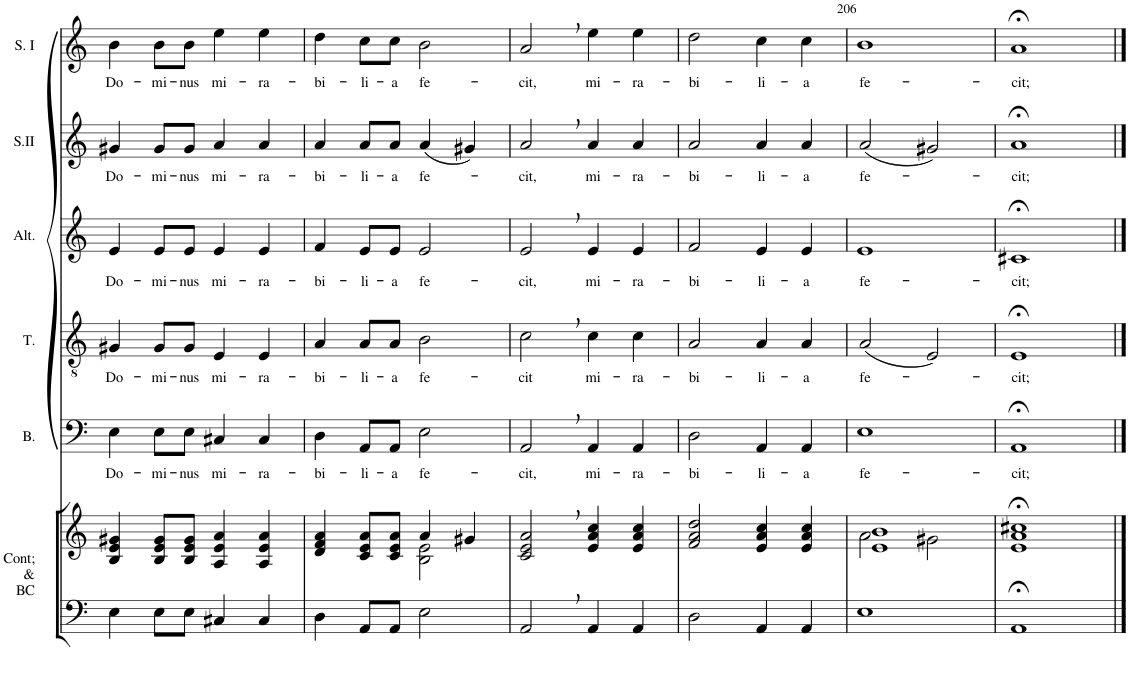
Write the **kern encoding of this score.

**kern	**kern	**kern	**text	**kern	**text	**kern	**text	**kern	**text	**kern	**text
*part6	*part6	*part5	*part5	*part4	*part4	*part3	*part3	*part2	*part2	*part1	*part1
*staff7	*staff6	*staff5	*staff5	*staff4	*staff4	*staff3	*staff3	*staff2	*staff2	*staff1	*staff1
*I"Continuo &amp; Basse Continue	*	*I"Basse	*	*I"Ténor	*	*I"Alto	*	*I"Soprano II	*	*I"Soprane I	*
*I'Cont; &amp; BC	*	*I'B.	*	*I'T.	*	*I'Alt.	*	*I'S.II	*	*I'S. I	*
!!LO:PB:g=z
*clefF4	*clefG2	*clefF4	*	*clefGv2	*	*clefG2	*	*clefG2	*	*clefG2	*
*k[]	*k[]	*k[]	*	*k[]	*	*k[]	*	*k[]	*	*k[]	*
*M4/4	*M4/4	*M4/4	*	*M4/4	*	*M4/4	*	*M4/4	*	*M4/4	*
*met(c)	*met(c)	*met(c)	*	*met(c)	*	*met(c)	*	*met(c)	*	*met(c)	*
=202	=202	=202	=202	=202	=202	=202	=202	=202	=202	=202	=202
!	!	!	!LO:LY:b	!	!LO:LY:b	!	!LO:LY:b	!	!LO:LY:b	!	!LO:LY:b
4E\	4B/ 4e/ 4g#X/	4E\	Do-	4G#X/	Do-	4e/	Do-	4g#X/	Do-	4b\	Do-
!	!	!	!LO:LY:b	!	!LO:LY:b	!	!LO:LY:b	!	!LO:LY:b	!	!LO:LY:b
8E\L	8B/ 8e/ 8g#/L	8E\L	-mi-	8G#/L	-mi-	8e/L	-mi-	8g#/L	-mi-	8b\L	-mi-
!	!	!	!LO:LY:b	!	!LO:LY:b	!	!LO:LY:b	!	!LO:LY:b	!	!LO:LY:b
8E\J	8B/ 8e/ 8g#/J	8E\J	-nus	8G#/J	-nus	8e/J	-nus	8g#/J	-nus	8b\J	-nus
!	!	!	!LO:LY:b	!	!LO:LY:b	!	!LO:LY:b	!	!LO:LY:b	!	!LO:LY:b
4C#X/	4A/ 4e/ 4a/	4C#X/	mi-	4E/	mi-	4e/	mi-	4a/	mi-	4ee\	mi-
!	!	!	!LO:LY:b	!	!LO:LY:b	!	!LO:LY:b	!	!LO:LY:b	!	!LO:LY:b
4C#/	4A/ 4e/ 4a/	4C#/	-ra-	4E/	-ra-	4e/	-ra-	4a/	-ra-	4ee\	-ra-
=203	=203	=203	=203	=203	=203	=203	=203	=203	=203	=203	=203
*	*^	*	*	*	*	*	*	*	*	*	*
!	!	!	!	!LO:LY:b	!	!LO:LY:b	!	!LO:LY:b	!	!LO:LY:b	!	!LO:LY:b
4D\	4d/ 4f/ 4a/	2ryy	4D\	-bi-	4A/	-bi-	4f/	-bi-	4a/	-bi-	4dd\	-bi-
!	!	!	!	!LO:LY:b	!	!LO:LY:b	!	!LO:LY:b	!	!LO:LY:b	!	!LO:LY:b
8AA/L	8c/ 8e/ 8a/L	.	8AA/L	-li-	8A/L	-li-	8e/L	-li-	8a/L	-li-	8cc\L	-li-
!	!	!	!	!LO:LY:b	!	!LO:LY:b	!	!LO:LY:b	!	!LO:LY:b	!	!LO:LY:b
8AA/J	8c/ 8e/ 8a/J	.	8AA/J	-a	8A/J	-a	8e/J	-a	8a/J	-a	8cc\J	-a
!	!	!	!	!LO:LY:b	!	!LO:LY:b	!	!LO:LY:b	!	!LO:LY:b	!	!LO:LY:b
2E\	4a/	2B\ 2e\	2E\	fe-	2B\	fe-	2e/	fe-	(4a/	fe-	2b\	fe-
.	4g#X/	.	.	.	.	.	.	.	4g#X/)	.	.	.
*	*v	*v	*	*	*	*	*	*	*	*	*	*
=204	=204	=204	=204	=204	=204	=204	=204	=204	=204	=204	=204
!	!	!	!LO:LY:b	!	!LO:LY:b	!	!LO:LY:b	!	!LO:LY:b	!	!LO:LY:b
2AA,/	2c/, 2e/, 2a/,	2AA,/	-cit,	2c,\	-cit	2e,/	-cit,	2a,/	-cit,	2a,/	-cit,
!	!	!	!LO:LY:b	!	!LO:LY:b	!	!LO:LY:b	!	!LO:LY:b	!	!LO:LY:b
4AA/	4e/ 4a/ 4cc/	4AA/	mi-	4c\	mi-	4e/	mi-	4a/	mi-	4ee\	mi-
!	!	!	!LO:LY:b	!	!LO:LY:b	!	!LO:LY:b	!	!LO:LY:b	!	!LO:LY:b
4AA/	4e/ 4a/ 4cc/	4AA/	-ra-	4c\	-ra-	4e/	-ra-	4a/	-ra-	4ee\	-ra-
=205	=205	=205	=205	=205	=205	=205	=205	=205	=205	=205	=205
!	!	!	!LO:LY:b	!	!LO:LY:b	!	!LO:LY:b	!	!LO:LY:b	!	!LO:LY:b
2D\	2f/ 2a/ 2dd/	2D\	-bi-	2A/	-bi-	2f/	-bi-	2a/	-bi-	2dd\	-bi-
!	!	!	!LO:LY:b	!	!LO:LY:b	!	!LO:LY:b	!	!LO:LY:b	!	!LO:LY:b
4AA/	4e/ 4a/ 4cc/	4AA/	-li-	4A/	-li-	4e/	-li-	4a/	-li-	4cc\	-li-
!	!	!	!LO:LY:b	!	!LO:LY:b	!	!LO:LY:b	!	!LO:LY:b	!	!LO:LY:b
4AA/	4e/ 4a/ 4cc/	4AA/	-a	4A/	-a	4e/	-a	4a/	-a	4cc\	-a
=206	=206	=206	=206	=206	=206	=206	=206	=206	=206	=206	=206
*	*^	*	*	*	*	*	*	*	*	*	*
!	!	!	!	!LO:LY:b	!	!LO:LY:b	!	!LO:LY:b	!	!LO:LY:b	!	!LO:LY:b
1E	1e 1b	2a\	1E	fe-	(2A/	fe-	1e	fe-	(2a/	fe-	1b	fe-
.	.	2g#X\	.	.	2E/)	.	.	.	2g#X/)	.	.	.
=207	=207	=207	=207	=207	=207	=207	=207	=207	=207	=207	=207	=207
!	!	!	!	!LO:LY:b	!	!LO:LY:b	!	!LO:LY:b	!	!LO:LY:b	!	!LO:LY:b
*	*v	*v	*	*	*	*	*	*	*	*	*	*
1AA;<	1e;< 1a;< 1cc#X;<	1AA;<	-cit;	1E;<	-cit;	1c#X;<	-cit;	1a;<	-cit;	1a;<	-cit;
==	==	==	==	==	==	==	==	==	==	==	==
*-	*-	*-	*-	*-	*-	*-	*-	*-	*-	*-	*-
